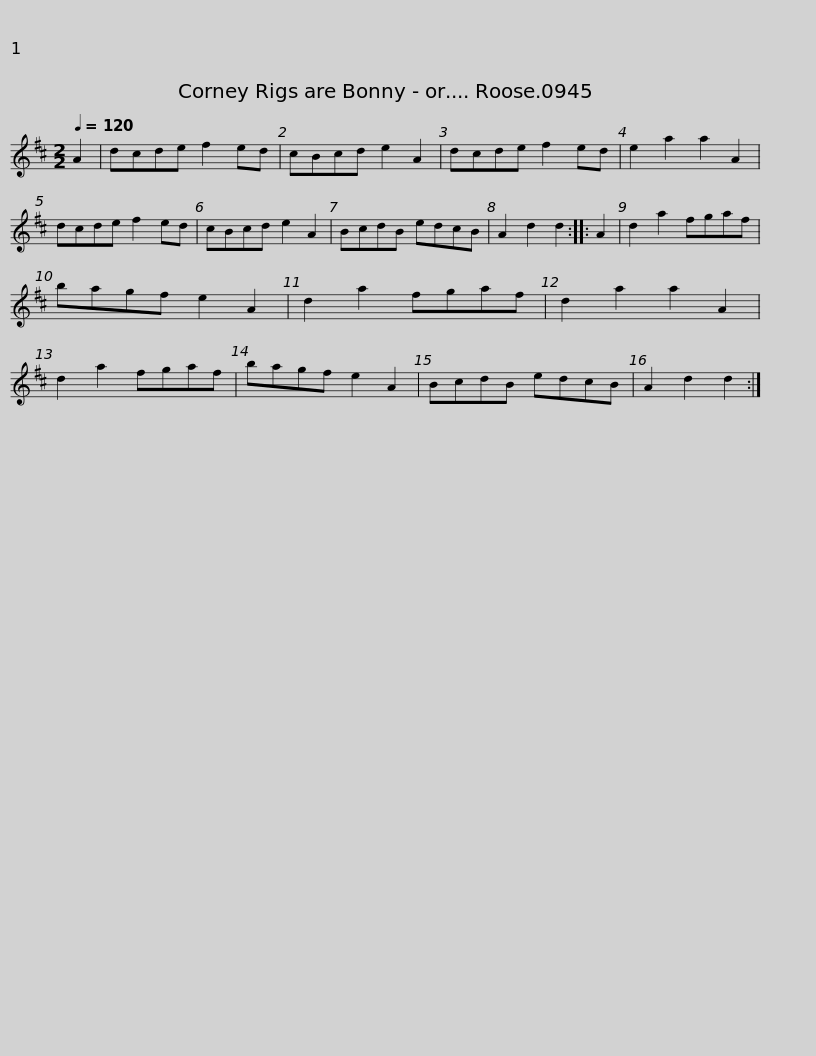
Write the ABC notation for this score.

X:1
L:1/8
Q:1/4=120
M:2/2
I:linebreak $
K:D
V:1 treble
V:1
 A2 | dcde f2 ed | cBcd e2 A2 | dcde f2 ed | e2 a2 a2 A2 | %5
 dcde f2 ed | cBcd e2 A2 |$ BcdB edcB | A2 d2 d2 :: A2 | %10
 d2 a2 fgaf | bagf e2 A2 | d2 a2 fgaf | d2 a2 a2 A2 | d2 a2 fgaf |$ %15
 bagf e2 A2 | BcdB edcB | A2 d2 d2 :| %18
